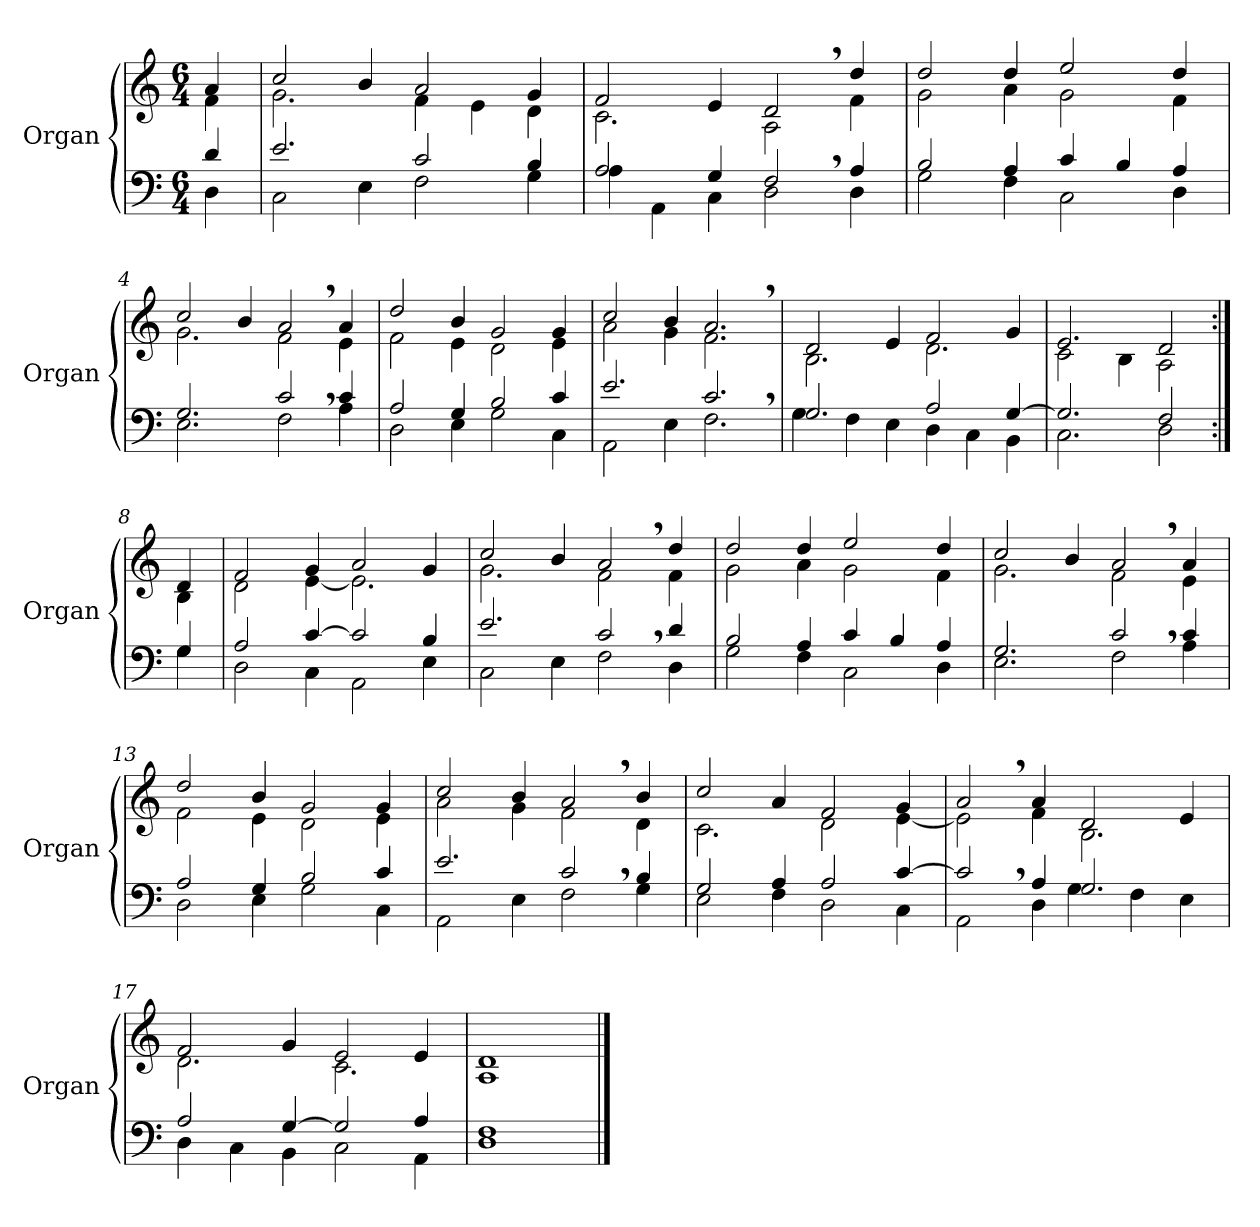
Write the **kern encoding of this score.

**kern	**kern
*part1	*part1
*staff2	*staff1
*I"Organ	*
*I'Organ	*
*clefF4	*clefG2
*M6/4	*M6/4
=	=
*^	*^
4d/	4D\	4a/	4f\
=1	=1	=1	=1
2.e/	2C\	2cc/	2.g\
.	4E\	4b/	.
2c/	2F\	2a/	4f\
.	.	.	4e\
4B/	4G\	4g/	4d\
=2	=2	=2	=2
2A/	4A\	2f/	2.c\
.	4AA\	.	.
4G/	4C\	4e/	.
2F,</	2D\	2d,>/	2A\
4A/	4D\	4dd/	4f\
=3	=3	=3	=3
2B/	2G\	2dd/	2g\
4A/	4F\	4dd/	4a\
4c/	2C\	2ee/	2g\
4B/	.	.	.
4A/	4D\	4dd/	4f\
=4	=4	=4	=4
2.G/	2.E\	2cc/	2.g\
.	.	4b/	.
2c,</	2F\	2a,>/	2f\
4c/	4A\	4a/	4e\
=5	=5	=5	=5
2A/	2D\	2dd/	2f\
4G/	4E\	4b/	4e\
2B/	2G\	2g/	2d\
4c/	4C\	4g/	4e\
=6	=6	=6	=6
2.e/	2AA\	2cc/	2a\
.	4E\	4b/	4g\
2.c,</	2.F\	2.a,>/	2.f\
=7	=7	=7	=7
2.G/	4G\	2d/	2.B\
.	4F\	.	.
.	4E\	4e/	.
2A/	4D\	2f/	2.d\
.	4C\	.	.
[>4G/	4BB\	4g/	.
=8	=8	=8	=8
2.G/]	2.C\	2.e/	2c\
.	.	.	4B\
2F/	2D\	2d/	2A\
=8X8:|!	=8X8:|!	=8X8:|!	=8X8:|!
4G/	4G\	4d/	4B\
=9	=9	=9	=9
2A/	2D\	2f/	2d\
[>4c/	4C\	4g/	[<4e\
2c/]	2AA\	2a/	2.e\]
4B/	4E\	4g/	.
=10	=10	=10	=10
2.e/	2C\	2cc/	2.g\
.	4E\	4b/	.
2c,</	2F\	2a,>/	2f\
4d/	4D\	4dd/	4f\
=11	=11	=11	=11
2B/	2G\	2dd/	2g\
4A/	4F\	4dd/	4a\
4c/	2C\	2ee/	2g\
4B/	.	.	.
4A/	4D\	4dd/	4f\
=12	=12	=12	=12
2.G/	2.E\	2cc/	2.g\
.	.	4b/	.
2c,</	2F\	2a,>/	2f\
4c/	4A\	4a/	4e\
=13	=13	=13	=13
2A/	2D\	2dd/	2f\
4G/	4E\	4b/	4e\
2B/	2G\	2g/	2d\
4c/	4C\	4g/	4e\
=14	=14	=14	=14
2.e/	2AA\	2cc/	2a\
.	4E\	4b/	4g\
2c,</	2F\	2a,>/	2f\
4B/	4G\	4b/	4d\
=15	=15	=15	=15
2G/	2E\	2cc/	2.c\
4A/	4F\	4a/	.
2A/	2D\	2f/	2d\
[>4c/	4C\	4g/	[<4e\
=16	=16	=16	=16
2c,</]	2AA\	2a,>/	2e\]
4A/	4D\	4a/	4f\
2.G/	4G\	2d/	2.B\
.	4F\	.	.
.	4E\	4e/	.
=17	=17	=17	=17
2A/	4D\	2f/	2.d\
.	4C\	.	.
[>4G/	4BB\	4g/	.
2G/]	2C\	2e/	2.c\
4A/	4AA\	4e/	.
=18	=18	=18	=18
1F	1D	1d	1A
*v	*v	*	*
*	*v	*v
==	==
*-	*-
